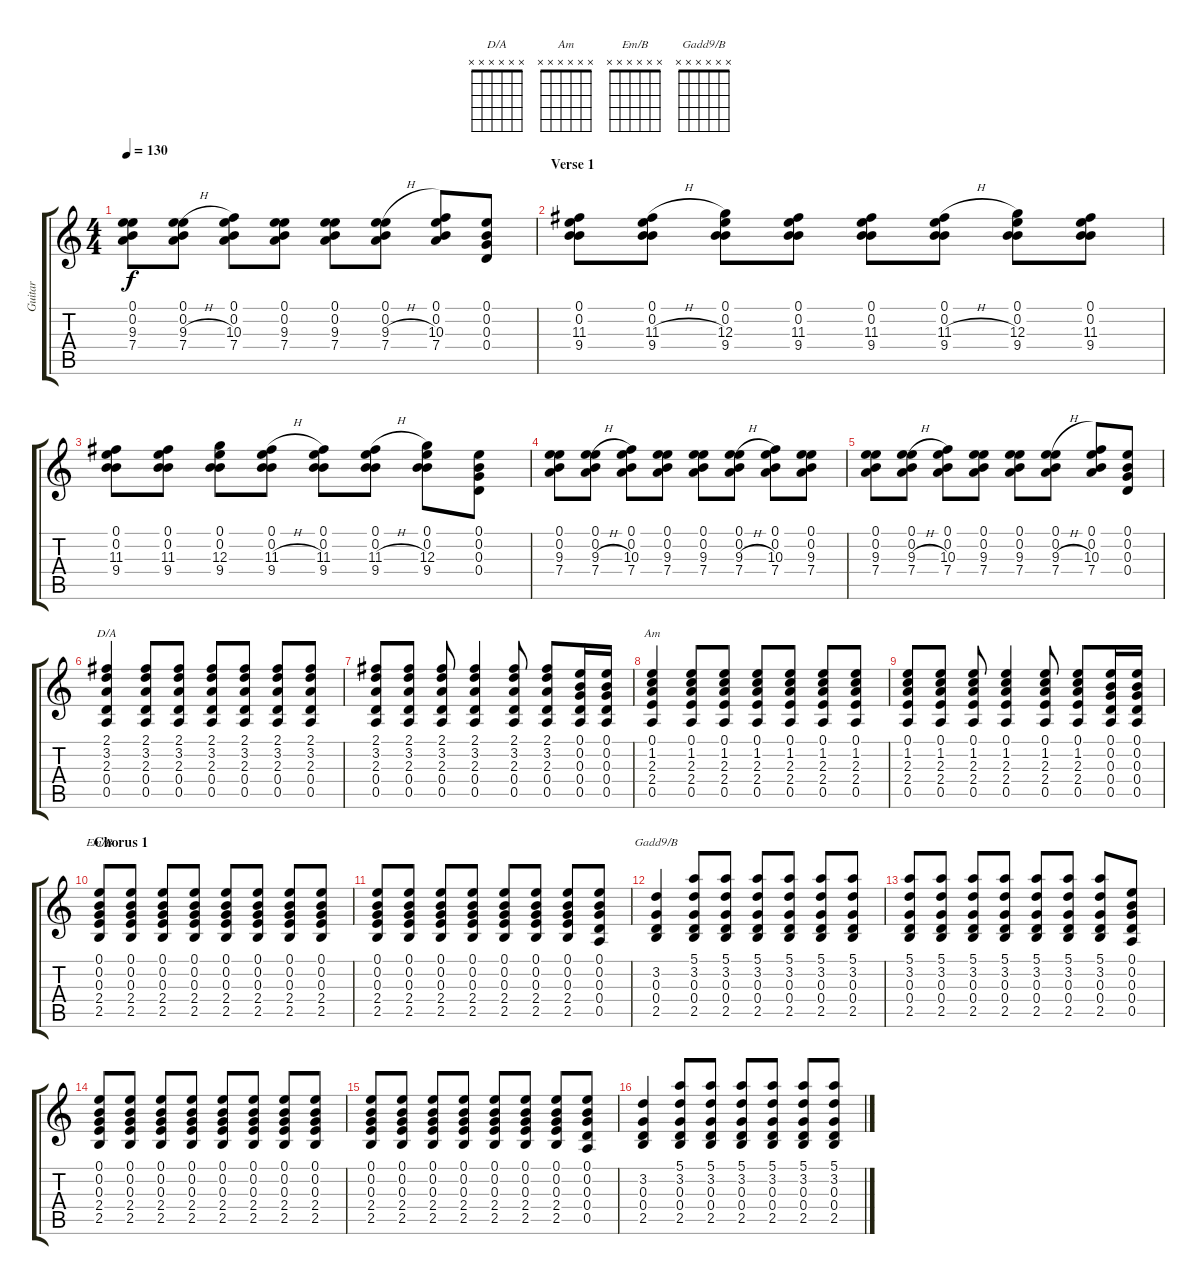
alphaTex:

\track ("Guitar" "Guitar") {instrument distortionguitar}
\staff {score tabs}
\tuning (E4 B3 G3 D3 A2 E2) {hide}
\chord ("D/A" x x x x x x) {firstfret 0}
\chord ("Am" x x x x x x) {firstfret 0}
\chord ("Em/B" x x x x x x) {firstfret 0}
\chord ("Gadd9/B" x x x x x x) {firstfret 0}
\ts (4 4)
\tempo 130
\clef g2
\ks c
(0.1 0.2 9.3 7.4).8{dy f} (0.1 0.2 9.3{h} 7.4).8 (0.1 0.2 10.3 7.4).8 (0.1 0.2 9.3 7.4).8 (0.1 0.2 9.3 7.4).8 (0.1 0.2 9.3{h} 7.4).8 (0.1 0.2 10.3 7.4).8 (0.1 0.2 0.3 0.4).8 |
\section ("" "Verse 1")
(0.1 0.2 11.3 9.4).8 (0.1 0.2 11.3{h} 9.4).8 (0.1 0.2 12.3 9.4).8 (0.1 0.2 11.3 9.4).8 (0.1 0.2 11.3 9.4).8 (0.1 0.2 11.3{h} 9.4).8 (0.1 0.2 12.3 9.4).8 (0.1 0.2 11.3 9.4).8 |
(0.1 0.2 11.3 9.4).8 (0.1 0.2 11.3 9.4).8 (0.1 0.2 12.3 9.4).8 (0.1 0.2 11.3{h} 9.4).8 (0.1 0.2 11.3 9.4).8 (0.1 0.2 11.3{h} 9.4).8 (0.1 0.2 12.3 9.4).8 (0.1 0.2 0.3 0.4).8 |
(0.1 0.2 9.3 7.4).8 (0.1 0.2 9.3{h} 7.4).8 (0.1 0.2 10.3 7.4).8 (0.1 0.2 9.3 7.4).8 (0.1 0.2 9.3 7.4).8 (0.1 0.2 9.3{h} 7.4).8 (0.1 0.2 10.3 7.4).8 (0.1 0.2 9.3 7.4).8 |
(0.1 0.2 9.3 7.4).8 (0.1 0.2 9.3{h} 7.4).8 (0.1 0.2 10.3 7.4).8 (0.1 0.2 9.3 7.4).8 (0.1 0.2 9.3 7.4).8 (0.1 0.2 9.3{h} 7.4).8 (0.1 0.2 10.3 7.4).8 (0.1 0.2 0.3 0.4).8 |
(2.1 3.2 2.3 0.4 0.5).4{ch "D/A"} (2.1 3.2 2.3 0.4 0.5).8 (2.1 3.2 2.3 0.4 0.5).8 (2.1 3.2 2.3 0.4 0.5).8 (2.1 3.2 2.3 0.4 0.5).8 (2.1 3.2 2.3 0.4 0.5).8 (2.1 3.2 2.3 0.4 0.5).8 |
(2.1 3.2 2.3 0.4 0.5).8 (2.1 3.2 2.3 0.4 0.5).8 (2.1 3.2 2.3 0.4 0.5).8 (2.1 3.2 2.3 0.4 0.5).4 (2.1 3.2 2.3 0.4 0.5).8 (2.1 3.2 2.3 0.4 0.5).8 (0.1 0.2 0.3 0.4 0.5).16 (0.1 0.2 0.3 0.4 0.5).16 |
(0.1 1.2 2.3 2.4 0.5).4{ch "Am"} (0.1 1.2 2.3 2.4 0.5).8 (0.1 1.2 2.3 2.4 0.5).8 (0.1 1.2 2.3 2.4 0.5).8 (0.1 1.2 2.3 2.4 0.5).8 (0.1 1.2 2.3 2.4 0.5).8 (0.1 1.2 2.3 2.4 0.5).8 |
(0.1 1.2 2.3 2.4 0.5).8 (0.1 1.2 2.3 2.4 0.5).8 (0.1 1.2 2.3 2.4 0.5).8 (0.1 1.2 2.3 2.4 0.5).4 (0.1 1.2 2.3 2.4 0.5).8 (0.1 1.2 2.3 2.4 0.5).8 (0.1 0.2 0.3 0.4 0.5).16 (0.1 0.2 0.3 0.4 0.5).16 |
\section ("" "Chorus 1")
(0.1 0.2 0.3 2.4 2.5).8{ch "Em/B"} (0.1 0.2 0.3 2.4 2.5).8 (0.1 0.2 0.3 2.4 2.5).8 (0.1 0.2 0.3 2.4 2.5).8 (0.1 0.2 0.3 2.4 2.5).8 (0.1 0.2 0.3 2.4 2.5).8 (0.1 0.2 0.3 2.4 2.5).8 (0.1 0.2 0.3 2.4 2.5).8 |
(0.1 0.2 0.3 2.4 2.5).8 (0.1 0.2 0.3 2.4 2.5).8 (0.1 0.2 0.3 2.4 2.5).8 (0.1 0.2 0.3 2.4 2.5).8 (0.1 0.2 0.3 2.4 2.5).8 (0.1 0.2 0.3 2.4 2.5).8 (0.1 0.2 0.3 2.4 2.5).8 (0.1 0.2 0.3 0.4 0.5).8 |
(3.2 0.3 0.4 2.5).4{ch "Gadd9/B"} (5.1 3.2 0.3 0.4 2.5).8 (5.1 3.2 0.3 0.4 2.5).8 (5.1 3.2 0.3 0.4 2.5).8 (5.1 3.2 0.3 0.4 2.5).8 (5.1 3.2 0.3 0.4 2.5).8 (5.1 3.2 0.3 0.4 2.5).8 |
(5.1 3.2 0.3 0.4 2.5).8 (5.1 3.2 0.3 0.4 2.5).8 (5.1 3.2 0.3 0.4 2.5).8 (5.1 3.2 0.3 0.4 2.5).8 (5.1 3.2 0.3 0.4 2.5).8 (5.1 3.2 0.3 0.4 2.5).8 (5.1 3.2 0.3 0.4 2.5).8 (0.1 0.2 0.3 0.4 0.5).8 |
(0.1 0.2 0.3 2.4 2.5).8 (0.1 0.2 0.3 2.4 2.5).8 (0.1 0.2 0.3 2.4 2.5).8 (0.1 0.2 0.3 2.4 2.5).8 (0.1 0.2 0.3 2.4 2.5).8 (0.1 0.2 0.3 2.4 2.5).8 (0.1 0.2 0.3 2.4 2.5).8 (0.1 0.2 0.3 2.4 2.5).8 |
(0.1 0.2 0.3 2.4 2.5).8 (0.1 0.2 0.3 2.4 2.5).8 (0.1 0.2 0.3 2.4 2.5).8 (0.1 0.2 0.3 2.4 2.5).8 (0.1 0.2 0.3 2.4 2.5).8 (0.1 0.2 0.3 2.4 2.5).8 (0.1 0.2 0.3 2.4 2.5).8 (0.1 0.2 0.3 0.4 0.5).8 |
(3.2 0.3 0.4 2.5).4 (5.1 3.2 0.3 0.4 2.5).8 (5.1 3.2 0.3 0.4 2.5).8 (5.1 3.2 0.3 0.4 2.5).8 (5.1 3.2 0.3 0.4 2.5).8 (5.1 3.2 0.3 0.4 2.5).8 (5.1 3.2 0.3 0.4 2.5).8
